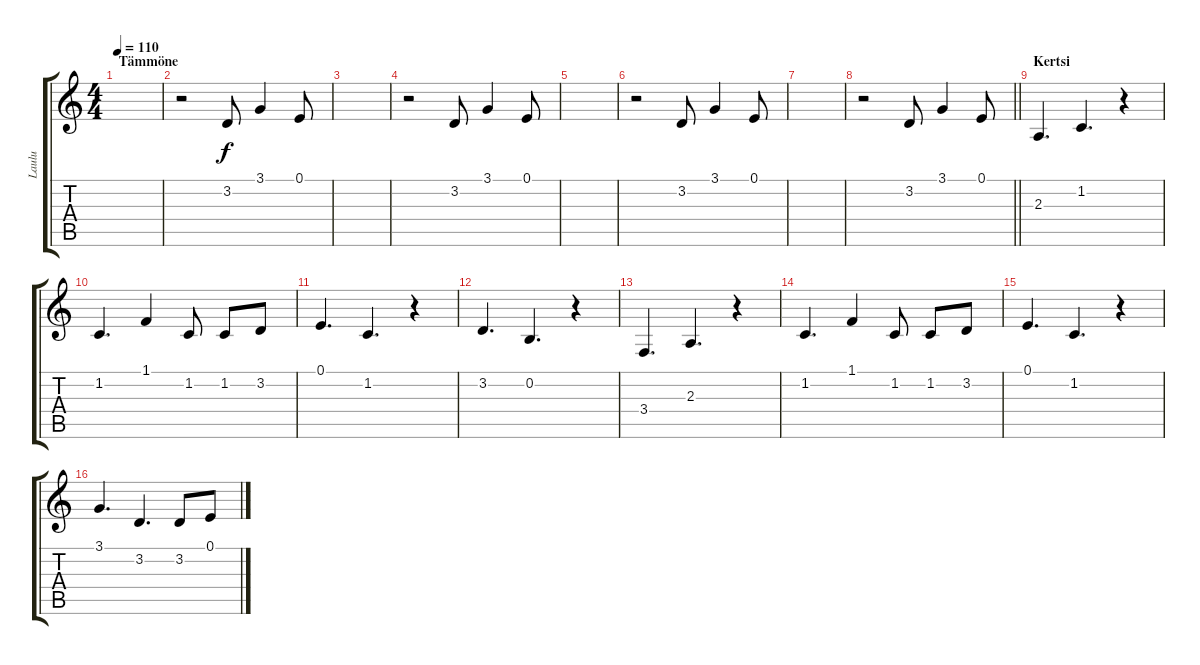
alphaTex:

\track ("Laulu" "Laulu") {instrument lead6voice}
\staff {score tabs}
\tuning (E4 B3 G3 D3 A2 E2) {hide}
\ts (4 4)
\section ("" "Tämmöne")
\tempo 110
\clef g2
\ks c
|
r.2 3.2.8 3.1.4 0.1.8 |
|
r.2 3.2.8 3.1.4 0.1.8 |
|
r.2 3.2.8 3.1.4 0.1.8 |
|
\barLineRight lightlight
r.2 3.2.8 3.1.4 0.1.8 |
\section ("" "Kertsi")
2.3.4{d} 1.2.4{d} r.4 |
1.2.4{d} 1.1.4 1.2.8 1.2.8 3.2.8 |
0.1.4{d} 1.2.4{d} r.4 |
3.2.4{d} 0.2.4{d} r.4 |
3.4.4{d} 2.3.4{d} r.4 |
1.2.4{d} 1.1.4 1.2.8 1.2.8 3.2.8 |
0.1.4{d} 1.2.4{d} r.4 |
3.1.4{d} 3.2.4{d} 3.2.8 0.1.8
